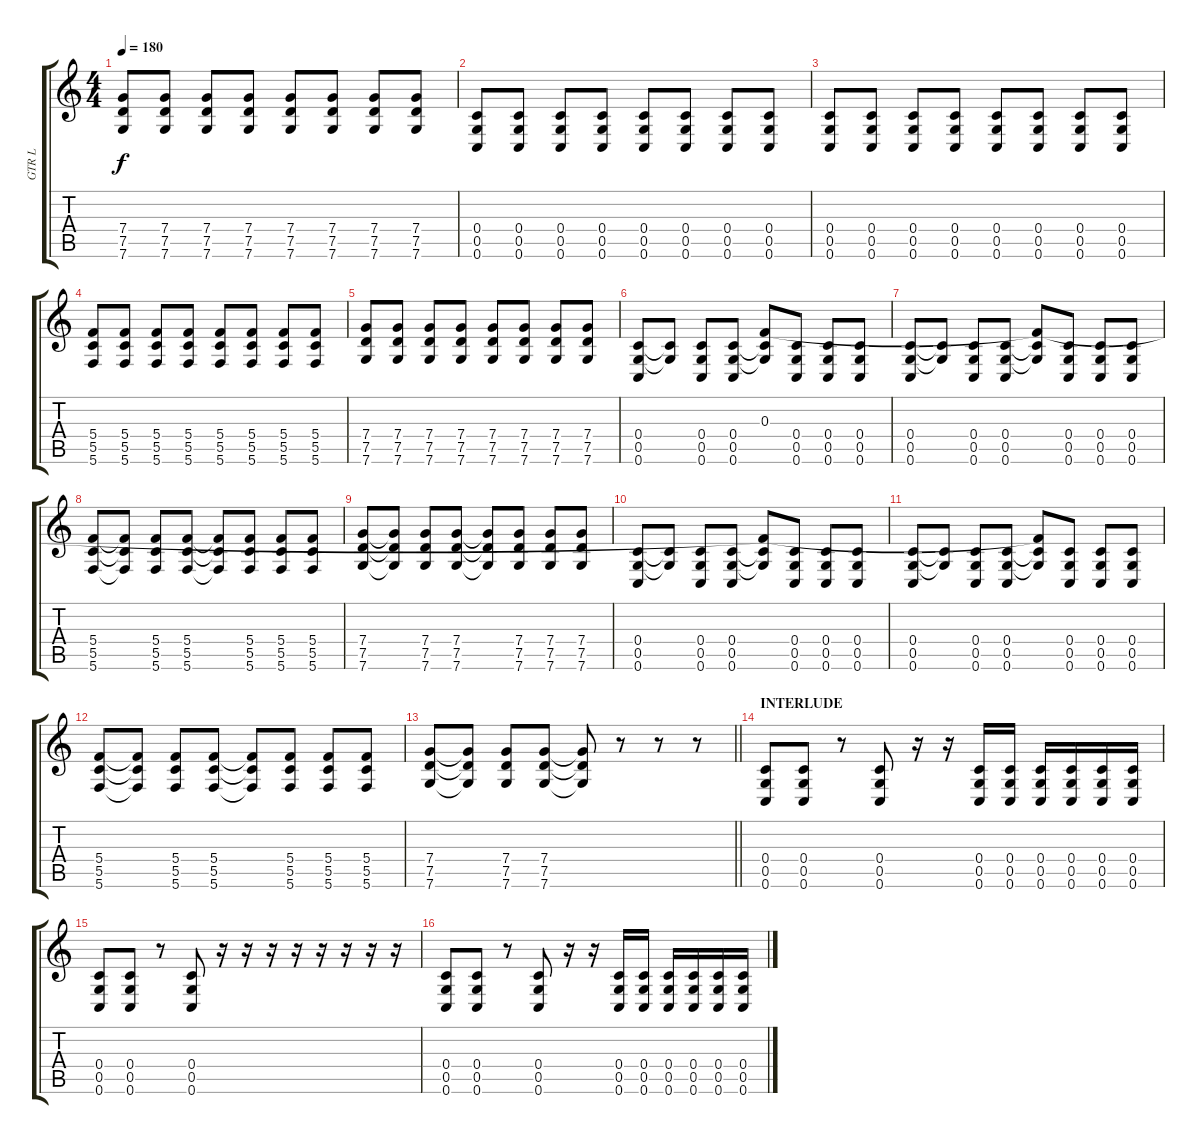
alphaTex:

\track ("GTR L" "GTR L") {instrument distortionguitar}
\staff {score tabs}
\tuning (D4 A3 F3 C3 G2 C2) {hide}
\ts (4 4)
\tempo 180
\clef g2
\ks c
(7.4 7.5 7.6).8{dy f} (7.4 7.5 7.6).8 (7.4 7.5 7.6).8 (7.4 7.5 7.6).8 (7.4 7.5 7.6).8 (7.4 7.5 7.6).8 (7.4 7.5 7.6).8 (7.4 7.5 7.6).8 |
(0.4 0.5 0.6).8 (0.4 0.5 0.6).8 (0.4 0.5 0.6).8 (0.4 0.5 0.6).8 (0.4 0.5 0.6).8 (0.4 0.5 0.6).8 (0.4 0.5 0.6).8 (0.4 0.5 0.6).8 |
(0.4 0.5 0.6).8 (0.4 0.5 0.6).8 (0.4 0.5 0.6).8 (0.4 0.5 0.6).8 (0.4 0.5 0.6).8 (0.4 0.5 0.6).8 (0.4 0.5 0.6).8 (0.4 0.5 0.6).8 |
(5.4 5.5 5.6).8 (5.4 5.5 5.6).8 (5.4 5.5 5.6).8 (5.4 5.5 5.6).8 (5.4 5.5 5.6).8 (5.4 5.5 5.6).8 (5.4 5.5 5.6).8 (5.4 5.5 5.6).8 |
(7.4 7.5 7.6).8 (7.4 7.5 7.6).8 (7.4 7.5 7.6).8 (7.4 7.5 7.6).8 (7.4 7.5 7.6).8 (7.4 7.5 7.6).8 (7.4 7.5 7.6).8 (7.4 7.5 7.6).8 |
(0.4 0.5 0.6).8 (0.4{t} 0.5{t}).8 (0.4 0.5 0.6).8 (0.4 0.5 0.6).8 (0.3 0.4{t} 0.5{t}).8 (0.4 0.5 0.6).8 (0.4 0.5 0.6).8 (0.4 0.5 0.6).8 |
(0.4 0.5 0.6).8 (0.4{t} 0.5{t}).8 (0.4 0.5 0.6).8 (0.4 0.5 0.6).8 (0.3{t} 0.4{t} 0.5{t}).8 (0.4 0.5 0.6).8 (0.4 0.5 0.6).8 (0.4 0.5 0.6).8 |
(5.4 5.5 5.6).8 (5.4{t} 5.5{t} 5.6{t}).8 (5.4 5.5 5.6).8 (5.4 5.5 5.6).8 (5.4{t} 5.5{t} 5.6{t}).8 (5.4 5.5 5.6).8 (5.4 5.5 5.6).8 (5.4 5.5 5.6).8 |
(7.4 7.5 7.6).8 (7.4{t} 7.5{t} 7.6{t}).8 (7.4 7.5 7.6).8 (7.4 7.5 7.6).8 (7.4{t} 7.5{t} 7.6{t}).8 (7.4 7.5 7.6).8 (7.4 7.5 7.6).8 (7.4 7.5 7.6).8 |
(0.4 0.5 0.6).8 (0.4{t} 0.5{t}).8 (0.4 0.5 0.6).8 (0.4 0.5 0.6).8 (0.3{t} 0.4{t} 0.5{t}).8 (0.4 0.5 0.6).8 (0.4 0.5 0.6).8 (0.4 0.5 0.6).8 |
(0.4 0.5 0.6).8 (0.4{t} 0.5{t}).8 (0.4 0.5 0.6).8 (0.4 0.5 0.6).8 (0.3{t} 0.4{t} 0.5{t}).8 (0.4 0.5 0.6).8 (0.4 0.5 0.6).8 (0.4 0.5 0.6).8 |
(5.4 5.5 5.6).8 (5.4{t} 5.5{t} 5.6{t}).8 (5.4 5.5 5.6).8 (5.4 5.5 5.6).8 (5.4{t} 5.5{t} 5.6{t}).8 (5.4 5.5 5.6).8 (5.4 5.5 5.6).8 (5.4 5.5 5.6).8 |
\barLineRight lightlight
(7.4 7.5 7.6).8 (7.4{t} 7.5{t} 7.6{t}).8 (7.4 7.5 7.6).8 (7.4 7.5 7.6).8 (7.4{t} 7.5{t} 7.6{t}).8 r.8 r.8 r.8 |
\section ("" "INTERLUDE")
(0.4 0.5 0.6).8 (0.4 0.5 0.6).8 r.8 (0.4 0.5 0.6).8 r.16 r.16 (0.4 0.5 0.6).16 (0.4 0.5 0.6).16 (0.4 0.5 0.6).16 (0.4 0.5 0.6).16 (0.4 0.5 0.6).16 (0.4 0.5 0.6).16 |
(0.4 0.5 0.6).8 (0.4 0.5 0.6).8 r.8 (0.4 0.5 0.6).8 r.16 r.16 r.16 r.16 r.16 r.16 r.16 r.16 |
(0.4 0.5 0.6).8 (0.4 0.5 0.6).8 r.8 (0.4 0.5 0.6).8 r.16 r.16 (0.4 0.5 0.6).16 (0.4 0.5 0.6).16 (0.4 0.5 0.6).16 (0.4 0.5 0.6).16 (0.4 0.5 0.6).16 (0.4 0.5 0.6).16
